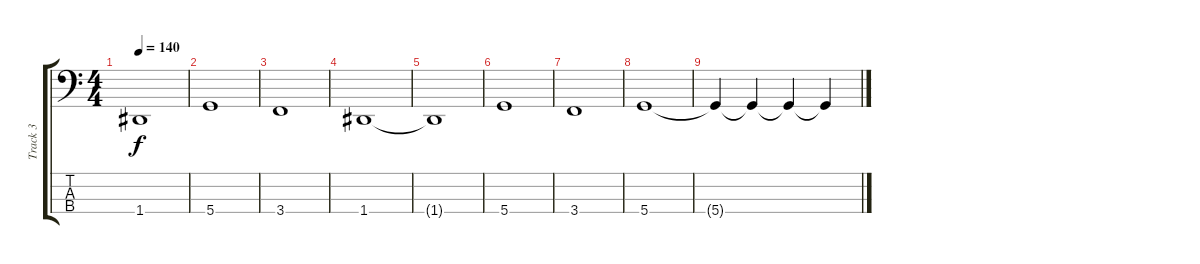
\track ("Track 3" "Track 3") {instrument electricbasspick}
\staff {score tabs}
\tuning (F2 C2 G1 D1) {hide}
\ts (4 4)
\tempo 140
\clef f4
\ks c
1.4{t}.1{dy f} |
5.4.1 |
3.4.1 |
1.4.1 |
1.4{t}.1 |
5.4.1 |
3.4.1 |
5.4.1 |
5.4{t}.4 5.4{t}.4 5.4{t}.4 5.4{t}.4
